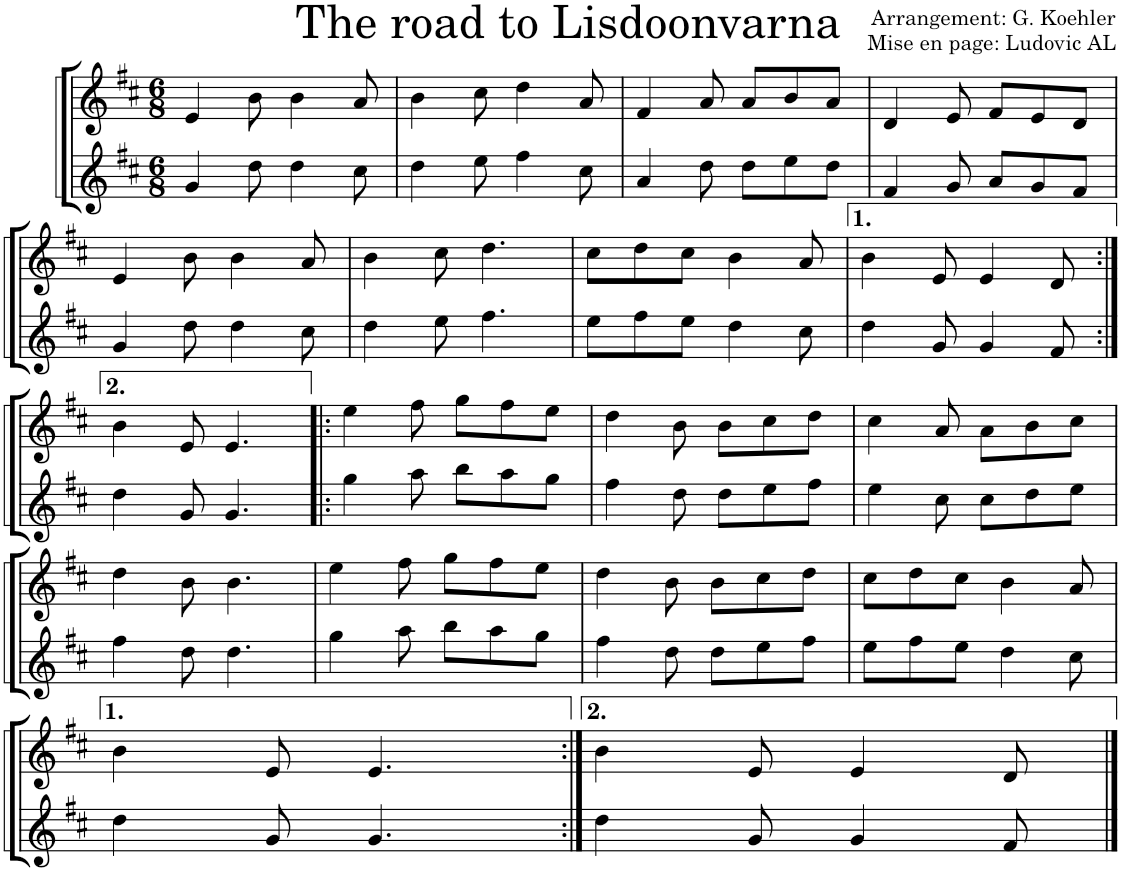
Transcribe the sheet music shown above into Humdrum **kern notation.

**kern	**kern
*part2	*part1
*staff2	*staff1
*I"Violon 2	*I"Violon 1
*I'Vln	*I'Vln
*clefG2	*clefG2
*k[f#c#]	*k[f#c#]
*M6/8	*M6/8
=1	=1
4g/	4e/
8dd\	8b\
4dd\	4b\
8cc#\	8a/
=2	=2
4dd\	4b\
8ee\	8cc#\
4ff#\	4dd\
8cc#\	8a/
=3	=3
4a/	4f#/
8dd\	8a/
8dd\L	8a/L
8ee\	8b/
8dd\J	8a/J
=4	=4
4f#/	4d/
8g/	8e/
8a/L	8f#/L
8g/	8e/
8f#/J	8d/J
!!LO:LB:g=z
=5	=5
4g/	4e/
8dd\	8b\
4dd\	4b\
8cc#\	8a/
=6	=6
4dd\	4b\
8ee\	8cc#\
4.ff#\	4.dd\
=7	=7
8ee\L	8cc#\L
8ff#\	8dd\
8ee\J	8cc#\J
4dd\	4b\
8cc#\	8a/
=8	=8
4dd\	4b\
8g/	8e/
4g/	4e/
8f#/	8d/
!!LO:LB:g=z
=9:|!	=9:|!
4dd\	4b\
8g/	8e/
4.g/	4.e/
=10!|:	=10!|:
4gg\	4ee\
8aa\	8ff#\
8bb\L	8gg\L
8aa\	8ff#\
8gg\J	8ee\J
=11	=11
4ff#\	4dd\
8dd\	8b\
8dd\L	8b\L
8ee\	8cc#\
8ff#\J	8dd\J
=12	=12
4ee\	4cc#\
8cc#\	8a/
8cc#\L	8a\L
8dd\	8b\
8ee\J	8cc#\J
!!LO:LB:g=z
=13	=13
4ff#\	4dd\
8dd\	8b\
4.dd\	4.b\
=14	=14
4gg\	4ee\
8aa\	8ff#\
8bb\L	8gg\L
8aa\	8ff#\
8gg\J	8ee\J
=15	=15
4ff#\	4dd\
8dd\	8b\
8dd\L	8b\L
8ee\	8cc#\
8ff#\J	8dd\J
=16	=16
8ee\L	8cc#\L
8ff#\	8dd\
8ee\J	8cc#\J
4dd\	4b\
8cc#\	8a/
!!LO:LB:g=z
=17	=17
4dd\	4b\
8g/	8e/
4.g/	4.e/
=18:|!	=18:|!
4dd\	4b\
8g/	8e/
4g/	4e/
8f#/	8d/
==	==
*-	*-
